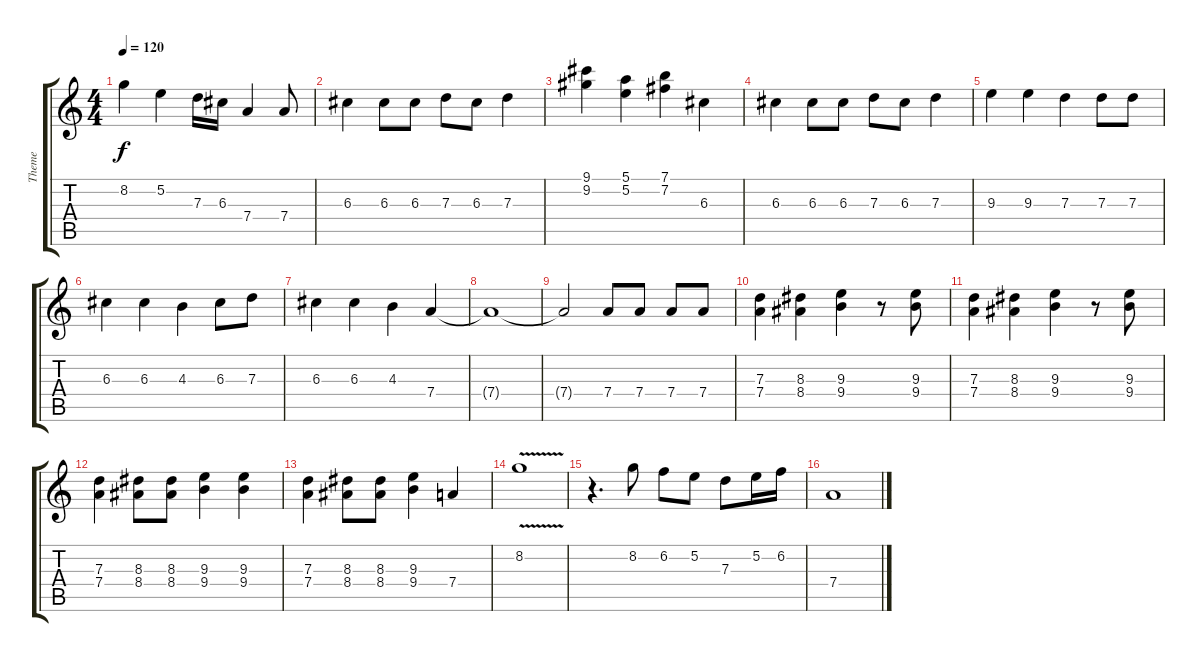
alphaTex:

\track ("Theme" "Theme") {instrument electricguitarclean}
\staff {score tabs}
\tuning (E4 B3 G3 D3 A2 E2) {hide}
\ts (4 4)
\tempo 120
\clef g2
\ks c
8.2.4{dy f} 5.2.4 7.3.16 6.3.16 7.4.4 7.4.8 |
6.3.4 6.3.8 6.3.8 7.3.8 6.3.8 7.3.4 |
(9.1 9.2).4 (5.1 5.2).4 (7.1 7.2).4 6.3.4 |
6.3.4 6.3.8 6.3.8 7.3.8 6.3.8 7.3.4 |
9.3.4 9.3.4 7.3.4 7.3.8 7.3.8 |
6.3.4 6.3.4 4.3.4 6.3.8 7.3.8 |
6.3.4 6.3.4 4.3.4 7.4.4 |
7.4{t}.1 |
7.4{t}.2 7.4.8 7.4.8 7.4.8 7.4.8 |
(7.3 7.4).4 (8.3 8.4).4 (9.3 9.4).4 r.8 (9.3 9.4).8 |
(7.3 7.4).4 (8.3 8.4).4 (9.3 9.4).4 r.8 (9.3 9.4).8 |
(7.3 7.4).4 (8.3 8.4).8 (8.3 8.4).8 (9.3 9.4).4 (9.3 9.4).4 |
(7.3 7.4).4 (8.3 8.4).8 (8.3 8.4).8 (9.3 9.4).4 7.4.4 |
8.2{v}.1 |
r.4{d} 8.2.8 6.2.8 5.2.8 7.3.8 5.2.16 6.2.16 |
7.4.1
